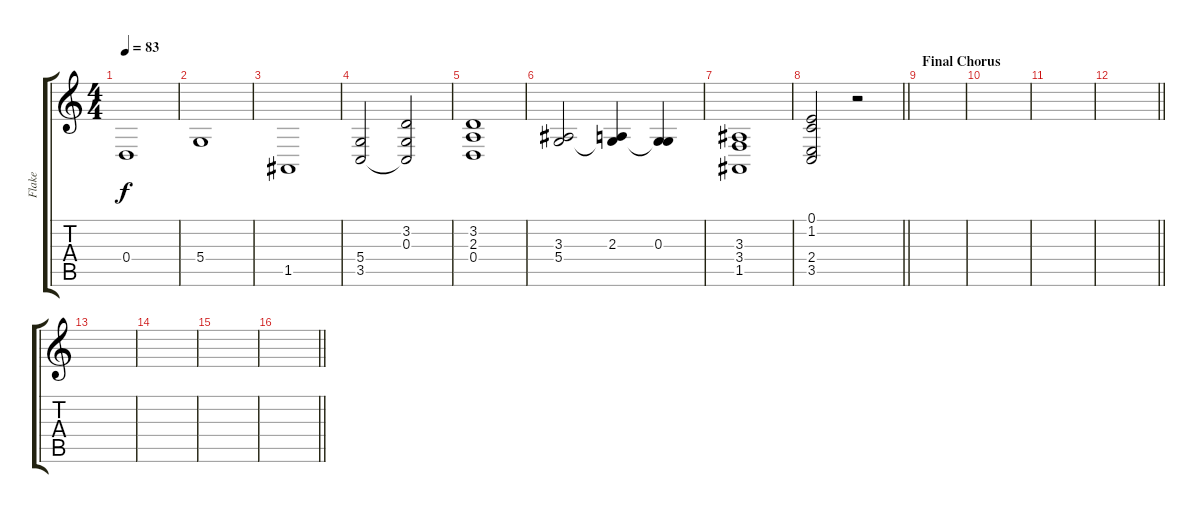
\track ("Flake" "Flake") {instrument stringensemble2}
\staff {score tabs}
\tuning (E4 B3 G3 D3 A2 E2) {hide}
\ts (4 4)
\tempo 83
\clef g2
\ks c
0.4.1{dy f} |
5.4.1 |
1.5.1 |
(5.4 3.5).2 (3.2 0.3 3.5{t}).2 |
(3.2 2.3 0.4).1 |
(3.3 5.4).2 (2.3 5.4{t}).4 (0.3 5.4{t}).4 |
(3.3 3.4 1.5).1 |
\barLineRight lightlight
(0.1 1.2 2.4 3.5).2 r.2 |
\section ("" "Final Chorus")
|
|
|
\barLineRight lightlight
|
|
|
|
\barLineRight lightlight
